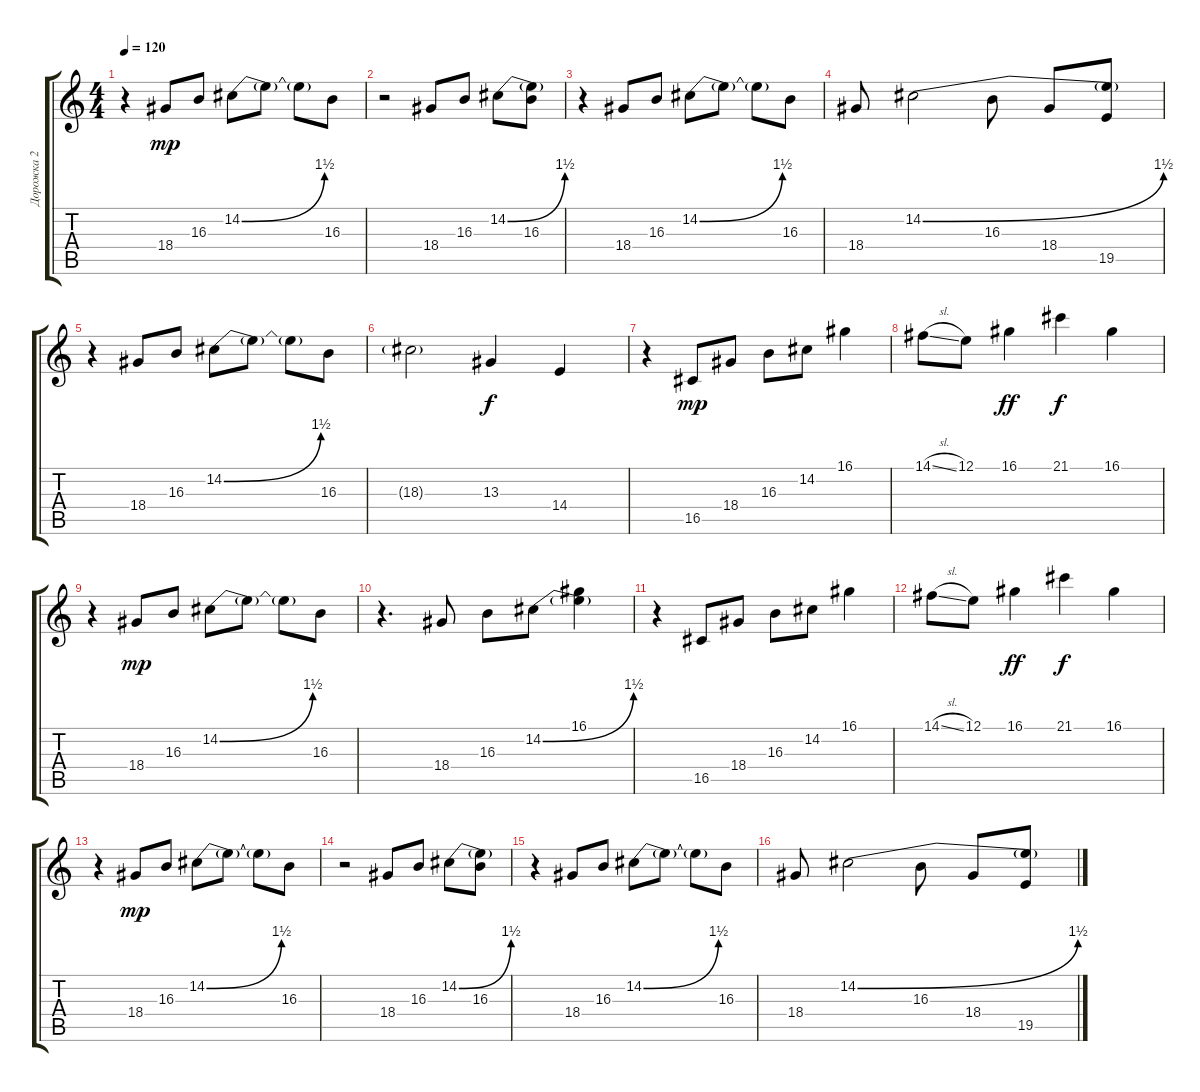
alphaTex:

\track ("Дорожка 2" "Дорожка 2") {instrument electricpiano1}
\staff {score tabs}
\tuning (E4 B3 G3 D3 A2 E2) {hide}
\ts (4 4)
\tempo 120
\clef g2
\ks c
r.4{dy f} 18.4.8{dy mp} 16.3.8 14.2{be (bend 0 0 60 6)}.8 14.2{t}.8 14.2{t}.8 16.3.8 |
r.2 18.4.8 16.3.8 14.2{be (bend 0 0 60 6)}.8 (14.2{t} 16.3).8 |
r.4 18.4.8 16.3.8 14.2{be (bend 0 0 60 6)}.8 14.2{t}.8 14.2{t}.8 16.3.8 |
18.4.8 14.2{be (bend 0 0 60 6)}.2 16.3.8 18.4.8 (14.2{t} 19.5).8 |
r.4 18.4.8 16.3.8 14.2{be (bend 0 0 60 6)}.8 14.2{t}.8 14.2{t}.8 16.3.8 |
18.3{g}.2 13.3.4{dy f} 14.4.4 |
r.4 16.5.8{dy mp} 18.4.8 16.3.8 14.2.8 16.1.4 |
14.1{sl}.8 12.1.8 16.1.4{dy ff} 21.1.4{dy f} 16.1.4 |
r.4 18.4.8{dy mp} 16.3.8 14.2{be (bend 0 0 60 6)}.8 14.2{t}.8 14.2{t}.8 16.3.8 |
r.4{d} 18.4.8 16.3.8 14.2{be (bend 0 0 60 6)}.8 (16.1 14.2{t}).4 |
r.4 16.5.8 18.4.8 16.3.8 14.2.8 16.1.4 |
14.1{sl}.8 12.1.8 16.1.4{dy ff} 21.1.4{dy f} 16.1.4 |
r.4 18.4.8{dy mp} 16.3.8 14.2{be (bend 0 0 60 6)}.8 14.2{t}.8 14.2{t}.8 16.3.8 |
r.2 18.4.8 16.3.8 14.2{be (bend 0 0 60 6)}.8 (14.2{t} 16.3).8 |
r.4 18.4.8 16.3.8 14.2{be (bend 0 0 60 6)}.8 14.2{t}.8 14.2{t}.8 16.3.8 |
18.4.8 14.2{be (bend 0 0 60 6)}.2 16.3.8 18.4.8 (14.2{t} 19.5).8
